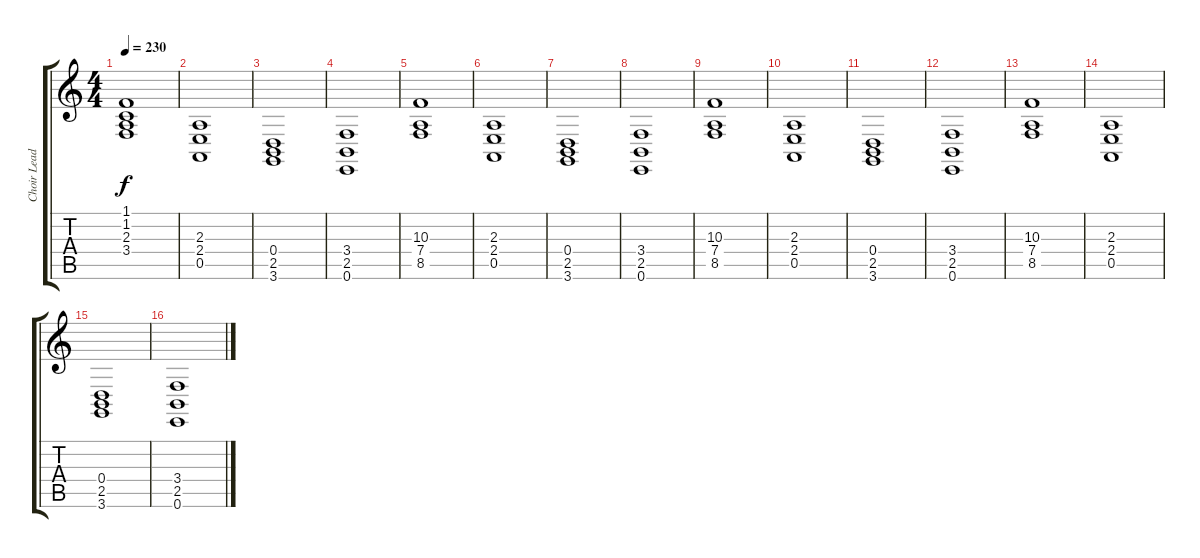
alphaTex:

\track ("Choir Lead" "Choir Lead") {instrument pad4choir}
\staff {score tabs}
\tuning (E4 B3 G3 D3 A2 E2) {hide}
\ts (4 4)
\tempo 230
\clef g2
\ks c
(1.1 1.2 2.3 3.4).1{dy f} |
(2.3 2.4 0.5).1 |
(0.4 2.5 3.6).1 |
(3.4 2.5 0.6).1 |
(10.3 7.4 8.5).1 |
(2.3 2.4 0.5).1 |
(0.4 2.5 3.6).1 |
(3.4 2.5 0.6).1 |
(10.3 7.4 8.5).1 |
(2.3 2.4 0.5).1 |
(0.4 2.5 3.6).1 |
(3.4 2.5 0.6).1 |
(10.3 7.4 8.5).1 |
(2.3 2.4 0.5).1 |
(0.4 2.5 3.6).1 |
(3.4 2.5 0.6).1
